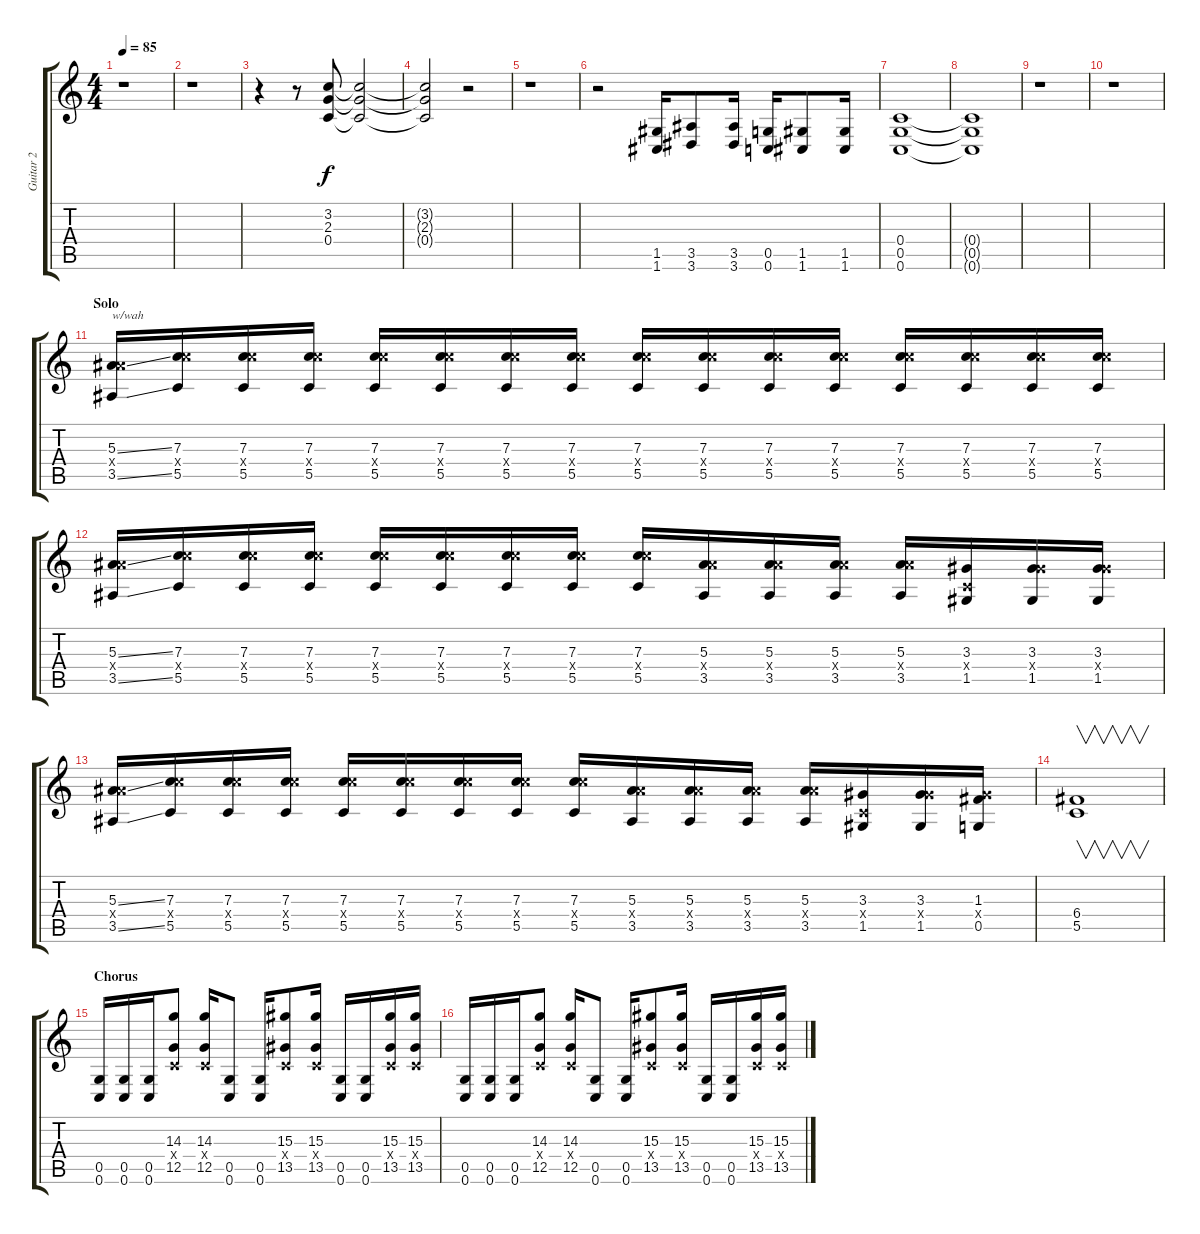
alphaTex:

\track ("Guitar 2" "Guitar 2") {instrument distortionguitar}
\staff {score tabs}
\tuning (D4 A3 F3 C3 G2 C2) {hide}
\ts (4 4)
\tempo 85
\clef g2
\ks c
r.1{dy f} |
r.1 |
r.4 r.8 (3.2 2.3 0.4).8 (3.2{t} 2.3{t} 0.4{t}).2 |
(3.2{t} 2.3{t} 0.4{t}).2 r.2 |
r.1 |
r.2 (1.5 1.6).16 (3.5 3.6).8 (3.5 3.6).16 (0.5 0.6).16 (1.5 1.6).8 (1.5 1.6).16 |
(0.4 0.5 0.6).1 |
(0.4{t} 0.5{t} 0.6{t}).1 |
r.1 |
r.1 |
\section ("" "Solo")
(5.3{ss} 10.4{x} 3.5{ss}).16{txt "w/wah"} (7.3 12.4{x} 5.5).16 (7.3 12.4{x} 5.5).16 (7.3 12.4{x} 5.5).16 (7.3 12.4{x} 5.5).16 (7.3 12.4{x} 5.5).16 (7.3 12.4{x} 5.5).16 (7.3 12.4{x} 5.5).16 (7.3 12.4{x} 5.5).16 (7.3 12.4{x} 5.5).16 (7.3 12.4{x} 5.5).16 (7.3 12.4{x} 5.5).16 (7.3 12.4{x} 5.5).16 (7.3 12.4{x} 5.5).16 (7.3 12.4{x} 5.5).16 (7.3 12.4{x} 5.5).16 |
(5.3{ss} 10.4{x} 3.5{ss}).16 (7.3 12.4{x} 5.5).16 (7.3 12.4{x} 5.5).16 (7.3 12.4{x} 5.5).16 (7.3 12.4{x} 5.5).16 (7.3 12.4{x} 5.5).16 (7.3 12.4{x} 5.5).16 (7.3 12.4{x} 5.5).16 (7.3 12.4{x} 5.5).16 (5.3 10.4{x} 3.5).16 (5.3 10.4{x} 3.5).16 (5.3 10.4{x} 3.5).16 (5.3 10.4{x} 3.5).16 (3.3 0.4{x} 1.5).16 (3.3 8.4{x} 1.5).16 (3.3 8.4{x} 1.5).16 |
(5.3{ss} 10.4{x} 3.5{ss}).16 (7.3 12.4{x} 5.5).16 (7.3 12.4{x} 5.5).16 (7.3 12.4{x} 5.5).16 (7.3 12.4{x} 5.5).16 (7.3 12.4{x} 5.5).16 (7.3 12.4{x} 5.5).16 (7.3 12.4{x} 5.5).16 (7.3 12.4{x} 5.5).16 (5.3 10.4{x} 3.5).16 (5.3 10.4{x} 3.5).16 (5.3 10.4{x} 3.5).16 (5.3 10.4{x} 3.5).16 (3.3 0.4{x} 1.5).16 (3.3 8.4{x} 1.5).16 (1.3 8.4{x} 0.5).16 |
(6.4 5.5).1{v} |
\section ("" "Chorus")
(0.5 0.6).16 (0.5 0.6).16 (0.5 0.6).16 (14.3 0.4{x} 12.5).8 (14.3 0.4{x} 12.5).16 (0.5 0.6).8 (0.5 0.6).16 (15.3 0.4{x} 13.5).8 (15.3 0.4{x} 13.5).16 (0.5 0.6).16 (0.5 0.6).16 (15.3 0.4{x} 13.5).16 (15.3 0.4{x} 13.5).16 |
(0.5 0.6).16 (0.5 0.6).16 (0.5 0.6).16 (14.3 0.4{x} 12.5).8 (14.3 0.4{x} 12.5).16 (0.5 0.6).8 (0.5 0.6).16 (15.3 0.4{x} 13.5).8 (15.3 0.4{x} 13.5).16 (0.5 0.6).16 (0.5 0.6).16 (15.3 0.4{x} 13.5).16 (15.3 0.4{x} 13.5).16
